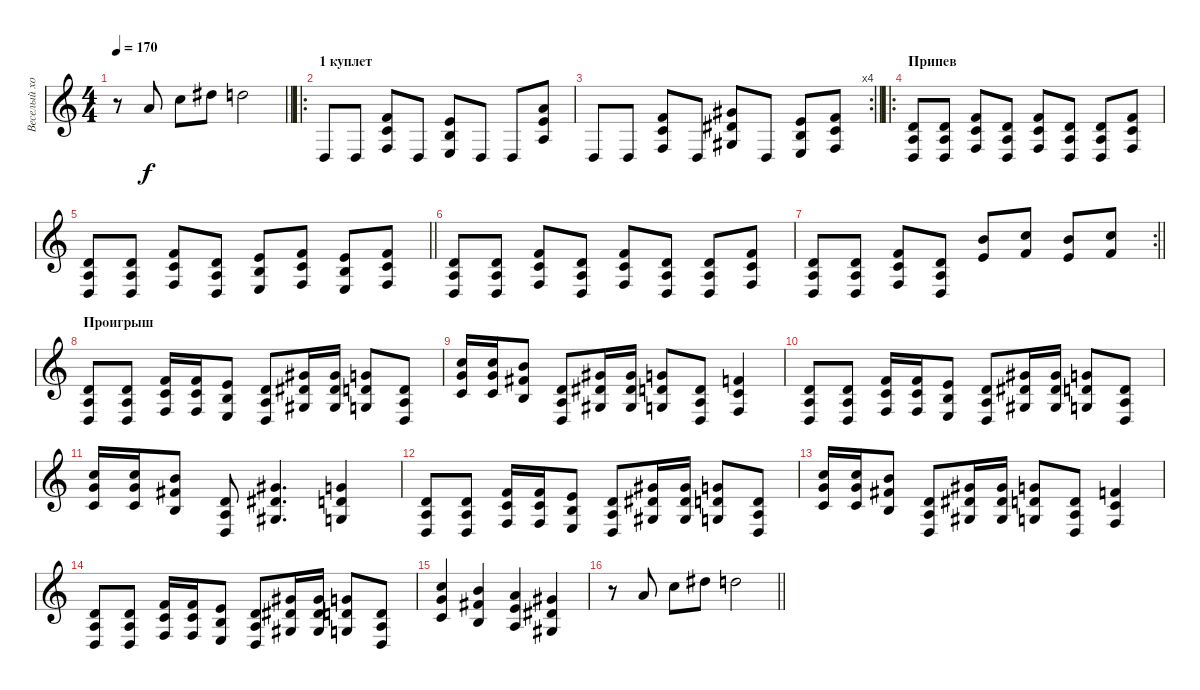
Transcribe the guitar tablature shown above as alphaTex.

\track ("Веселый хобит" "Веселый хо") {instrument overdrivenguitar}
\staff {score}
\tuning (E4 B3 G3 D3 A2 D2) {hide}
\ts (4 4)
\tempo 170
\clef g2
\barLineRight lightlight
\ks c
r.8{dy f} 2.3.8 5.3.8 4.2.8 3.2.2 |
\ro
\section ("" "1 куплет")
0.6.8 0.6.8 (3.4 3.5 3.6).8 0.6.8 (2.4 2.5 2.6).8 0.6.8 0.6.8 (7.4 7.5 7.6).8 |
\rc 4
\barLineRight lightlight
0.6.8 0.6.8 (3.4 3.5 3.6).8 0.6.8 (6.4 6.5 6.6).8 0.6.8 (2.4 2.5 2.6).8 (3.4 3.5 3.6).8 |
\ro
\section ("" "Припев")
(0.4 0.5 0.6).8 (0.4 0.5 0.6).8 (3.4 3.5 3.6).8 (0.4 0.5 0.6).8 (3.4 3.5 3.6).8 (0.4 0.5 0.6).8 (0.4 0.5 0.6).8 (3.4 3.5 3.6).8 |
\barLineRight lightlight
(0.4 0.5 0.6).8 (0.4 0.5 0.6).8 (3.4 3.5 3.6).8 (0.4 0.5 0.6).8 (2.4 2.5 2.6).8 (3.4 3.5 3.6).8 (2.4 2.5 2.6).8 (3.4 3.5 3.6).8 |
(0.4 0.5 0.6).8 (0.4 0.5 0.6).8 (3.4 3.5 3.6).8 (0.4 0.5 0.6).8 (3.4 3.5 3.6).8 (0.4 0.5 0.6).8 (0.4 0.5 0.6).8 (3.4 3.5 3.6).8 |
\rc 2
\barLineRight lightlight
(0.4 0.5 0.6).8 (0.4 0.5 0.6).8 (3.4 3.5 3.6).8 (0.4 0.5 0.6).8 (4.3 2.4).8 (5.3 3.4).8 (4.3 2.4).8 (5.3 3.4).8 |
\section ("" "Проигрыш")
(0.4 0.5 0.6).8 (0.4 0.5 0.6).8 (3.4 3.5 3.6).16 (3.4 3.5 3.6).16 (2.4 2.5 2.6).8 (0.4 0.5 0.6).8 (6.4 6.5 6.6).16 (6.4 6.5 6.6).16 (5.4 5.5 5.6).8 (0.4 0.5 0.6).8 |
(10.4 10.5 10.6).16 (10.4 10.5 10.6).16 (9.4 9.5 9.6).8 (0.4 0.5 0.6).8 (6.4 6.5 6.6).16 (6.4 6.5 6.6).16 (5.4 5.5 5.6).8 (0.4 0.5 0.6).8 (3.4 3.5 3.6).4 |
(0.4 0.5 0.6).8 (0.4 0.5 0.6).8 (3.4 3.5 3.6).16 (3.4 3.5 3.6).16 (2.4 2.5 2.6).8 (0.4 0.5 0.6).8 (6.4 6.5 6.6).16 (6.4 6.5 6.6).16 (5.4 5.5 5.6).8 (0.4 0.5 0.6).8 |
(10.4 10.5 10.6).16 (10.4 10.5 10.6).16 (9.4 9.5 9.6).8 (0.4 0.5 0.6).8 (6.4 6.5 6.6).4{d} (5.4 5.5 5.6).4 |
(0.4 0.5 0.6).8 (0.4 0.5 0.6).8 (3.4 3.5 3.6).16 (3.4 3.5 3.6).16 (2.4 2.5 2.6).8 (0.4 0.5 0.6).8 (6.4 6.5 6.6).16 (6.4 6.5 6.6).16 (5.4 5.5 5.6).8 (0.4 0.5 0.6).8 |
(10.4 10.5 10.6).16 (10.4 10.5 10.6).16 (9.4 9.5 9.6).8 (0.4 0.5 0.6).8 (6.4 6.5 6.6).16 (6.4 6.5 6.6).16 (5.4 5.5 5.6).8 (0.4 0.5 0.6).8 (3.4 3.5 3.6).4 |
(0.4 0.5 0.6).8 (0.4 0.5 0.6).8 (3.4 3.5 3.6).16 (3.4 3.5 3.6).16 (2.4 2.5 2.6).8 (0.4 0.5 0.6).8 (6.4 6.5 6.6).16 (6.4 6.5 6.6).16 (5.4 5.5 5.6).8 (0.4 0.5 0.6).8 |
(10.4 10.5 10.6).4 (9.4 9.5 9.6).4 (7.4 7.5 7.6).4 (6.4 6.5 6.6).4 |
\barLineRight lightlight
r.8 2.3.8 5.3.8 4.2.8 3.2.2
